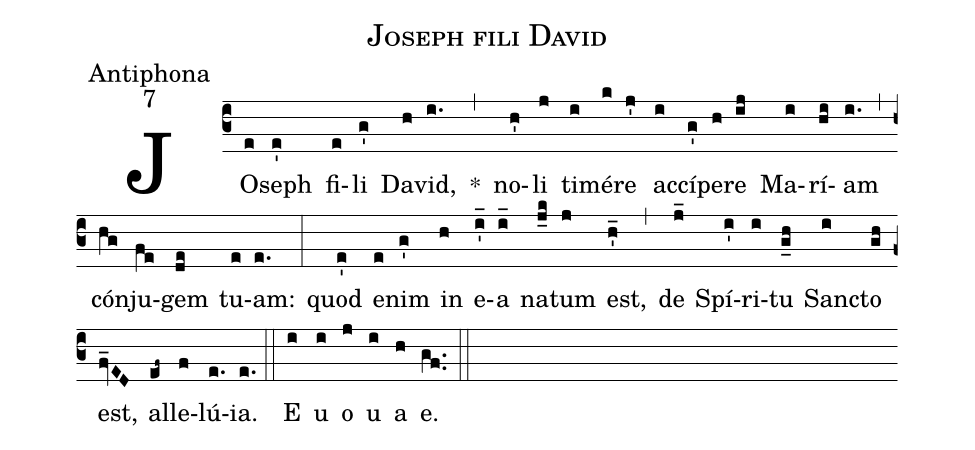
name:Joseph fili David;
office-part:Antiphona;
mode:7;
%%
(c3) JO(e)seph(e') fi(e)li(g') Da(h)vid,(i.) *(,) no(h')li(j) ti(i)mé(k)re(j') ac(i)cí(g')pe(h)re(ij) Ma(i)rí(hi)am(i.) (,) cón(hg)ju(fe)gem(de) tu(e)am:(e.) (:) quod(e') e(e)nim(g') in(h) e(i'_)a(i_) na(j_k)tum(j) est,(h'_) (,) de(j_) Spí(i')ri(i)tu(g_h) San(i)cto(gh) est,(fv_ED) al(ef~)le(f)lú(e.)ia.(e.) (::) <eu>E(i) u(i) o(j) u(i) a(h) e.</eu>(gf..) (::)
